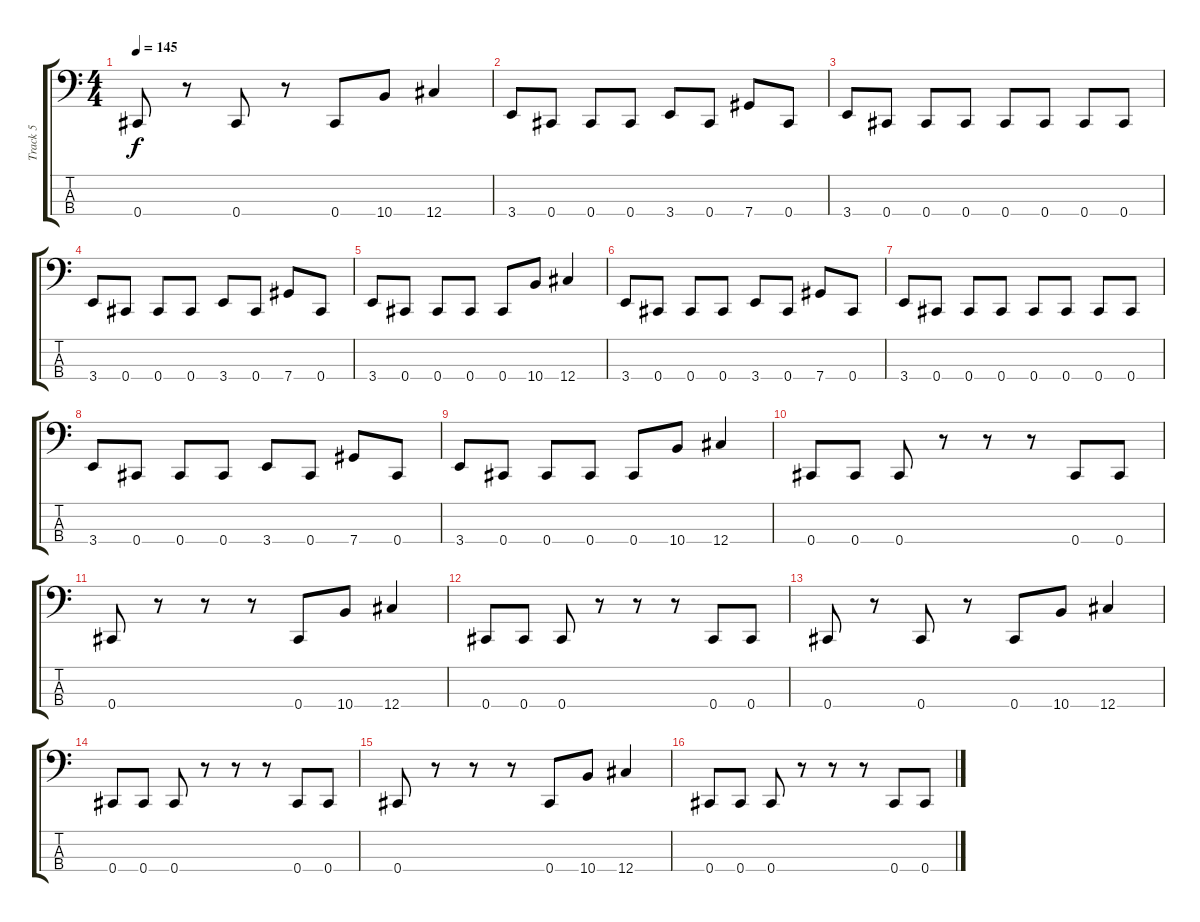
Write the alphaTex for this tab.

\track ("Track 5" "Track 5") {instrument electricbasspick}
\staff {score tabs}
\tuning (Gb2 Db2 Ab1 Db1) {hide}
\ts (4 4)
\tempo 145
\clef f4
\ks c
0.4.8{dy f} r.8 0.4.8 r.8 0.4.8 10.4.8 12.4.4 |
3.4.8 0.4.8 0.4.8 0.4.8 3.4.8 0.4.8 7.4.8 0.4.8 |
3.4.8 0.4.8 0.4.8 0.4.8 0.4.8 0.4.8 0.4.8 0.4.8 |
3.4.8 0.4.8 0.4.8 0.4.8 3.4.8 0.4.8 7.4.8 0.4.8 |
3.4.8 0.4.8 0.4.8 0.4.8 0.4.8 10.4.8 12.4.4 |
3.4.8 0.4.8 0.4.8 0.4.8 3.4.8 0.4.8 7.4.8 0.4.8 |
3.4.8 0.4.8 0.4.8 0.4.8 0.4.8 0.4.8 0.4.8 0.4.8 |
3.4.8 0.4.8 0.4.8 0.4.8 3.4.8 0.4.8 7.4.8 0.4.8 |
3.4.8 0.4.8 0.4.8 0.4.8 0.4.8 10.4.8 12.4.4 |
0.4.8 0.4.8 0.4.8 r.8 r.8 r.8 0.4.8 0.4.8 |
0.4.8 r.8 r.8 r.8 0.4.8 10.4.8 12.4.4 |
0.4.8 0.4.8 0.4.8 r.8 r.8 r.8 0.4.8 0.4.8 |
0.4.8 r.8 0.4.8 r.8 0.4.8 10.4.8 12.4.4 |
0.4.8 0.4.8 0.4.8 r.8 r.8 r.8 0.4.8 0.4.8 |
0.4.8 r.8 r.8 r.8 0.4.8 10.4.8 12.4.4 |
0.4.8 0.4.8 0.4.8 r.8 r.8 r.8 0.4.8 0.4.8
